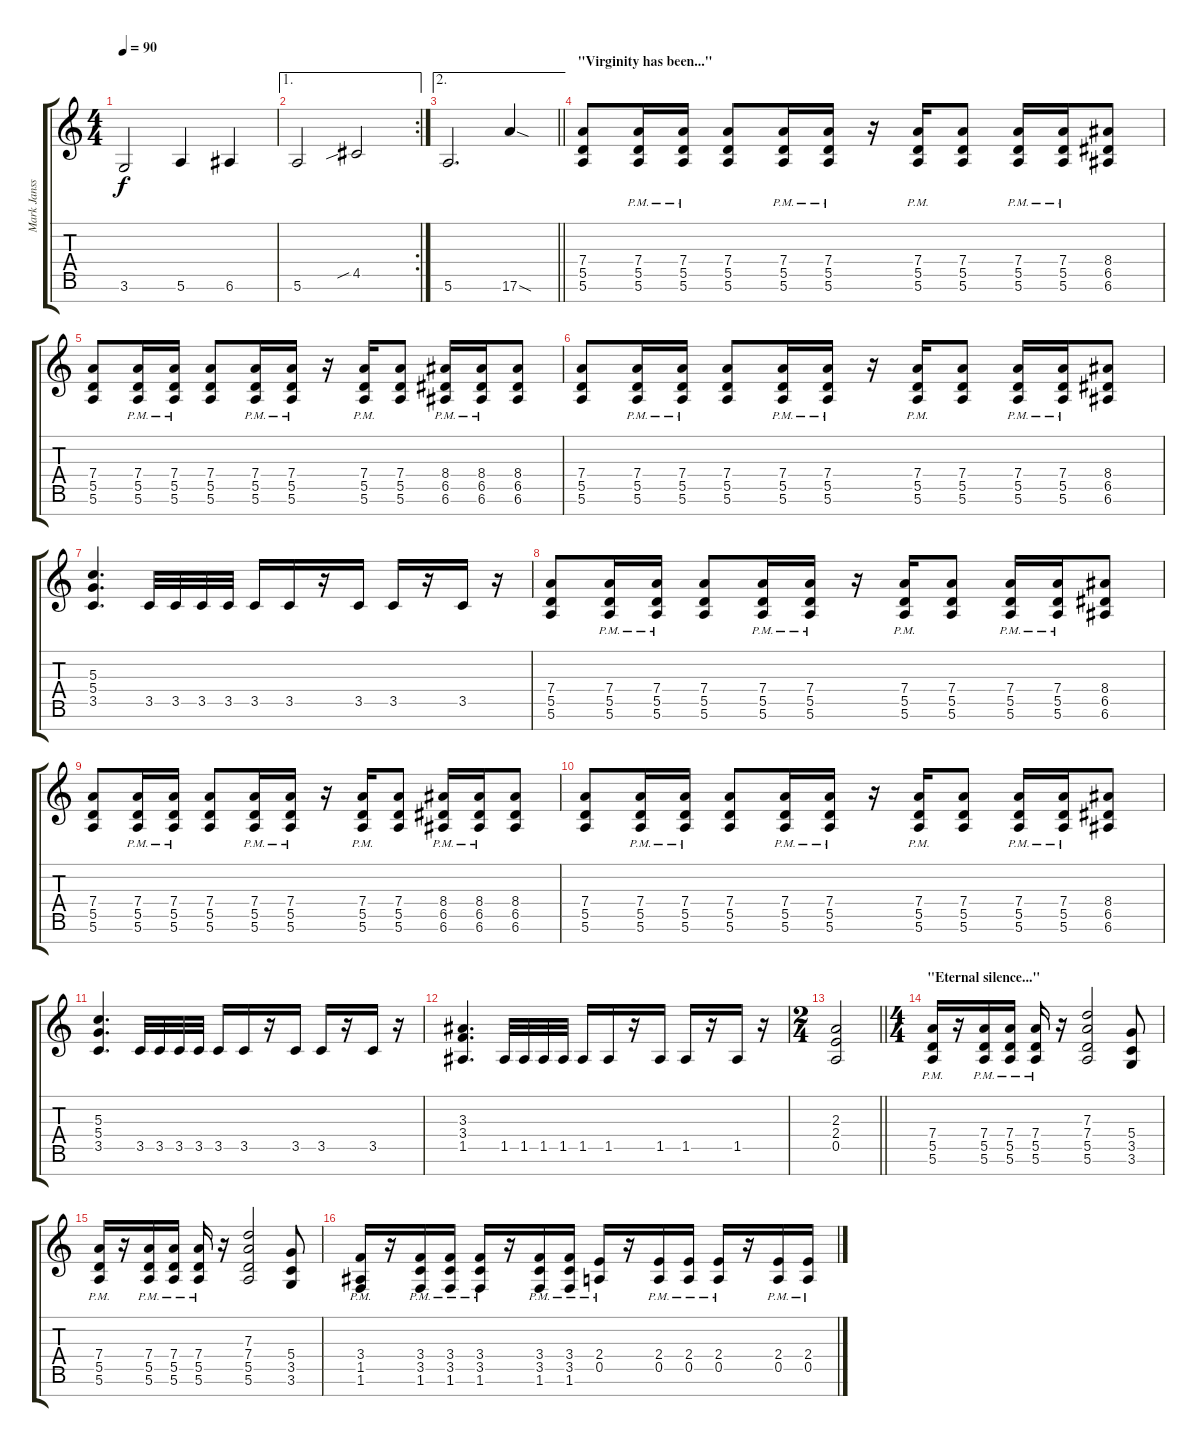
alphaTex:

\track ("Mark Janssen" "Mark Janss") {instrument distortionguitar}
\staff {score tabs}
\tuning (E4 B3 G3 D3 A2 E2 B1) {hide}
\ts (4 4)
\tempo 90
\clef g2
\ks c
3.6.2{dy f} 5.6.4 6.6.4 |
\ae 1
\rc 2
5.6.2 4.5{sib}.2 |
\ae 2
\barLineRight lightlight
5.6.2{d} 17.6{sod}.4 |
\section ("" "\"Virginity has been...\"")
(7.4 5.5 5.6).8 (7.4{pm} 5.5{pm} 5.6{pm}).16 (7.4{pm} 5.5{pm} 5.6{pm}).16 (7.4 5.5 5.6).8 (7.4{pm} 5.5{pm} 5.6{pm}).16 (7.4{pm} 5.5{pm} 5.6{pm}).16 r.16 (7.4{pm} 5.5{pm} 5.6{pm}).16 (7.4 5.5 5.6).8 (7.4{pm} 5.5{pm} 5.6{pm}).16 (7.4{pm} 5.5{pm} 5.6{pm}).16 (8.4 6.5 6.6).8 |
(7.4 5.5 5.6).8 (7.4{pm} 5.5{pm} 5.6{pm}).16 (7.4{pm} 5.5{pm} 5.6{pm}).16 (7.4 5.5 5.6).8 (7.4{pm} 5.5{pm} 5.6{pm}).16 (7.4{pm} 5.5{pm} 5.6{pm}).16 r.16 (7.4{pm} 5.5{pm} 5.6{pm}).16 (7.4 5.5 5.6).8 (8.4{pm} 6.5{pm} 6.6{pm}).16 (8.4{pm} 6.5{pm} 6.6{pm}).16 (8.4 6.5 6.6).8 |
(7.4 5.5 5.6).8 (7.4{pm} 5.5{pm} 5.6{pm}).16 (7.4{pm} 5.5{pm} 5.6{pm}).16 (7.4 5.5 5.6).8 (7.4{pm} 5.5{pm} 5.6{pm}).16 (7.4{pm} 5.5{pm} 5.6{pm}).16 r.16 (7.4{pm} 5.5{pm} 5.6{pm}).16 (7.4 5.5 5.6).8 (7.4{pm} 5.5{pm} 5.6{pm}).16 (7.4{pm} 5.5{pm} 5.6{pm}).16 (8.4 6.5 6.6).8 |
(5.3 5.4 3.5).4{d} 3.5.32 3.5.32 3.5.32 3.5.32 3.5.16 3.5.16 r.16 3.5.16 3.5.16 r.16 3.5.16 r.16 |
(7.4 5.5 5.6).8 (7.4{pm} 5.5{pm} 5.6{pm}).16 (7.4{pm} 5.5{pm} 5.6{pm}).16 (7.4 5.5 5.6).8 (7.4{pm} 5.5{pm} 5.6{pm}).16 (7.4{pm} 5.5{pm} 5.6{pm}).16 r.16 (7.4{pm} 5.5{pm} 5.6{pm}).16 (7.4 5.5 5.6).8 (7.4{pm} 5.5{pm} 5.6{pm}).16 (7.4{pm} 5.5{pm} 5.6{pm}).16 (8.4 6.5 6.6).8 |
(7.4 5.5 5.6).8 (7.4{pm} 5.5{pm} 5.6{pm}).16 (7.4{pm} 5.5{pm} 5.6{pm}).16 (7.4 5.5 5.6).8 (7.4{pm} 5.5{pm} 5.6{pm}).16 (7.4{pm} 5.5{pm} 5.6{pm}).16 r.16 (7.4{pm} 5.5{pm} 5.6{pm}).16 (7.4 5.5 5.6).8 (8.4{pm} 6.5{pm} 6.6{pm}).16 (8.4{pm} 6.5{pm} 6.6{pm}).16 (8.4 6.5 6.6).8 |
(7.4 5.5 5.6).8 (7.4{pm} 5.5{pm} 5.6{pm}).16 (7.4{pm} 5.5{pm} 5.6{pm}).16 (7.4 5.5 5.6).8 (7.4{pm} 5.5{pm} 5.6{pm}).16 (7.4{pm} 5.5{pm} 5.6{pm}).16 r.16 (7.4{pm} 5.5{pm} 5.6{pm}).16 (7.4 5.5 5.6).8 (7.4{pm} 5.5{pm} 5.6{pm}).16 (7.4{pm} 5.5{pm} 5.6{pm}).16 (8.4 6.5 6.6).8 |
(5.3 5.4 3.5).4{d} 3.5.32 3.5.32 3.5.32 3.5.32 3.5.16 3.5.16 r.16 3.5.16 3.5.16 r.16 3.5.16 r.16 |
(3.3 3.4 1.5).4{d} 1.5.32 1.5.32 1.5.32 1.5.32 1.5.16 1.5.16 r.16 1.5.16 1.5.16 r.16 1.5.16 r.16 |
\ts (2 4)
\barLineRight lightlight
(2.3 2.4 0.5).2 |
\ts (4 4)
\section ("" "\"Eternal silence...\"")
(7.4{pm} 5.5{pm} 5.6{pm}).16 r.16 (7.4{pm} 5.5{pm} 5.6{pm}).16 (7.4{pm} 5.5{pm} 5.6{pm}).16 (7.4{pm} 5.5{pm} 5.6{pm}).16 r.16 (7.3 7.4 5.5 5.6).2 (5.4 3.5 3.6).8 |
(7.4{pm} 5.5{pm} 5.6{pm}).16 r.16 (7.4{pm} 5.5{pm} 5.6{pm}).16 (7.4{pm} 5.5{pm} 5.6{pm}).16 (7.4{pm} 5.5{pm} 5.6{pm}).16 r.16 (7.3 7.4 5.5 5.6).2 (5.4 3.5 3.6).8 |
(3.4{pm} 1.5{pm} 1.6{pm}).16 r.16 (3.4{pm} 3.5{pm} 1.6{pm}).16 (3.4{pm} 3.5{pm} 1.6{pm}).16 (3.4{pm} 3.5{pm} 1.6{pm}).16 r.16 (3.4{pm} 3.5{pm} 1.6{pm}).16 (3.4{pm} 3.5{pm} 1.6{pm}).16 (2.4{pm} 0.5{pm}).16 r.16 (2.4{pm} 0.5{pm}).16 (2.4{pm} 0.5{pm}).16 (2.4{pm} 0.5{pm}).16 r.16 (2.4{pm} 0.5{pm}).16 (2.4{pm} 0.5{pm}).16
